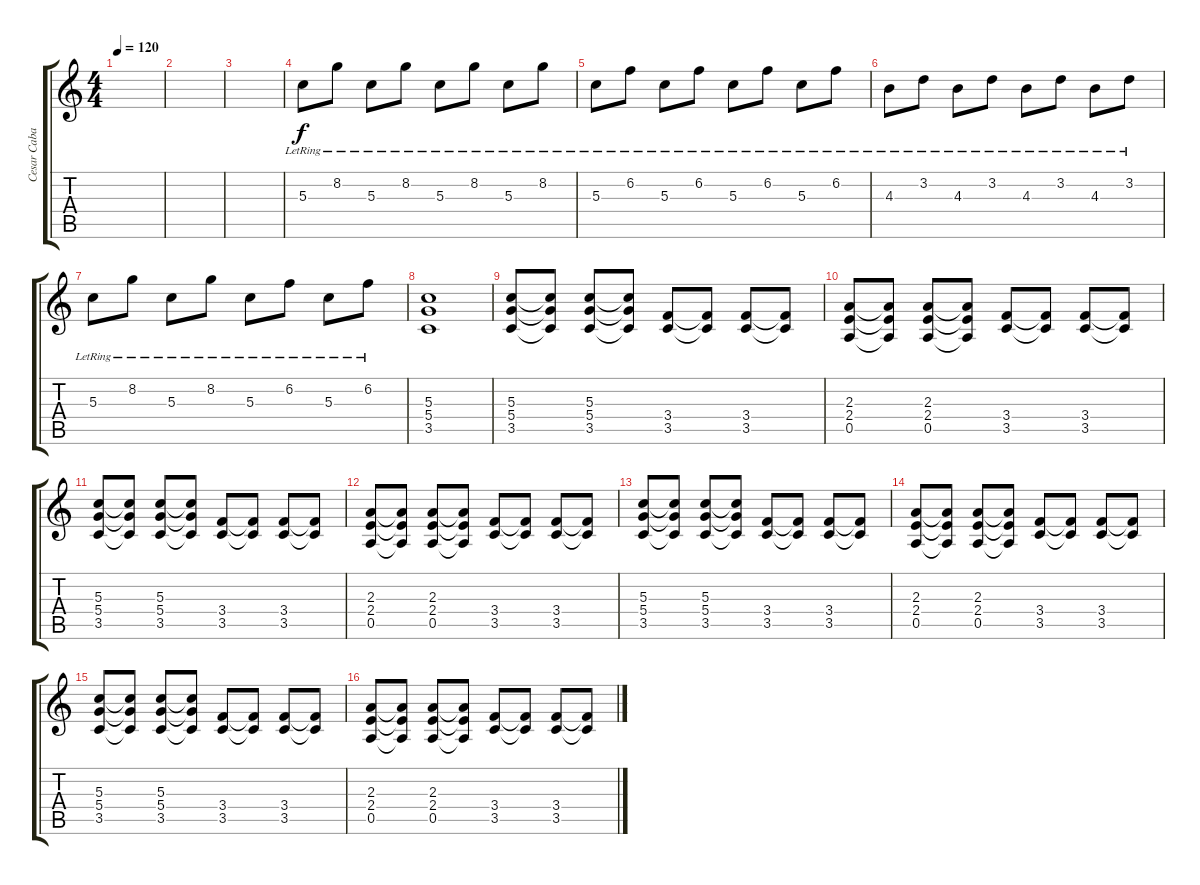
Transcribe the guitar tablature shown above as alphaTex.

\track ("Cesar Cabal" "Cesar Caba") {instrument distortionguitar}
\staff {score tabs}
\tuning (E4 B3 G3 D3 A2 E2) {hide}
\ts (4 4)
\tempo 120
\clef g2
\ks c
|
|
|
5.3{lr}.8{instrument electricguitarclean} 8.2{lr}.8 5.3{lr}.8 8.2{lr}.8 5.3{lr}.8 8.2{lr}.8 5.3{lr}.8 8.2{lr}.8 |
5.3{lr}.8 6.2{lr}.8 5.3{lr}.8 6.2{lr}.8 5.3{lr}.8 6.2{lr}.8 5.3{lr}.8 6.2{lr}.8 |
4.3{lr}.8 3.2{lr}.8 4.3{lr}.8 3.2{lr}.8 4.3{lr}.8 3.2{lr}.8 4.3{lr}.8 3.2{lr}.8 |
5.3{lr}.8 8.2{lr}.8 5.3{lr}.8 8.2{lr}.8 5.3{lr}.8 6.2{lr}.8 5.3{lr}.8 6.2{lr}.8 |
(5.3 5.4 3.5).1 |
(5.3 5.4 3.5).8{volume 8 balance 16} (5.3{t} 5.4{t} 3.5{t}).8 (5.3 5.4 3.5).8 (5.3{t} 5.4{t} 3.5{t}).8 (3.4 3.5).8 (3.4{t} 3.5{t}).8 (3.4 3.5).8 (3.4{t} 3.5{t}).8 |
(2.3 2.4 0.5).8 (2.3{t} 2.4{t} 0.5{t}).8 (2.3 2.4 0.5).8 (2.3{t} 2.4{t} 0.5{t}).8 (3.4 3.5).8 (3.4{t} 3.5{t}).8 (3.4 3.5).8 (3.4{t} 3.5{t}).8 |
(5.3 5.4 3.5).8{volume 12 balance 8 instrument distortionguitar} (5.3{t} 5.4{t} 3.5{t}).8 (5.3 5.4 3.5).8 (5.3{t} 5.4{t} 3.5{t}).8 (3.4 3.5).8 (3.4{t} 3.5{t}).8 (3.4 3.5).8 (3.4{t} 3.5{t}).8 |
(2.3 2.4 0.5).8 (2.3{t} 2.4{t} 0.5{t}).8 (2.3 2.4 0.5).8 (2.3{t} 2.4{t} 0.5{t}).8 (3.4 3.5).8 (3.4{t} 3.5{t}).8 (3.4 3.5).8 (3.4{t} 3.5{t}).8 |
(5.3 5.4 3.5).8{volume 12 balance 8 instrument distortionguitar} (5.3{t} 5.4{t} 3.5{t}).8 (5.3 5.4 3.5).8 (5.3{t} 5.4{t} 3.5{t}).8 (3.4 3.5).8 (3.4{t} 3.5{t}).8 (3.4 3.5).8 (3.4{t} 3.5{t}).8 |
(2.3 2.4 0.5).8 (2.3{t} 2.4{t} 0.5{t}).8 (2.3 2.4 0.5).8 (2.3{t} 2.4{t} 0.5{t}).8 (3.4 3.5).8 (3.4{t} 3.5{t}).8 (3.4 3.5).8 (3.4{t} 3.5{t}).8 |
(5.3 5.4 3.5).8{volume 12 balance 8 instrument distortionguitar} (5.3{t} 5.4{t} 3.5{t}).8 (5.3 5.4 3.5).8 (5.3{t} 5.4{t} 3.5{t}).8 (3.4 3.5).8 (3.4{t} 3.5{t}).8 (3.4 3.5).8 (3.4{t} 3.5{t}).8 |
(2.3 2.4 0.5).8 (2.3{t} 2.4{t} 0.5{t}).8 (2.3 2.4 0.5).8 (2.3{t} 2.4{t} 0.5{t}).8 (3.4 3.5).8 (3.4{t} 3.5{t}).8 (3.4 3.5).8 (3.4{t} 3.5{t}).8
